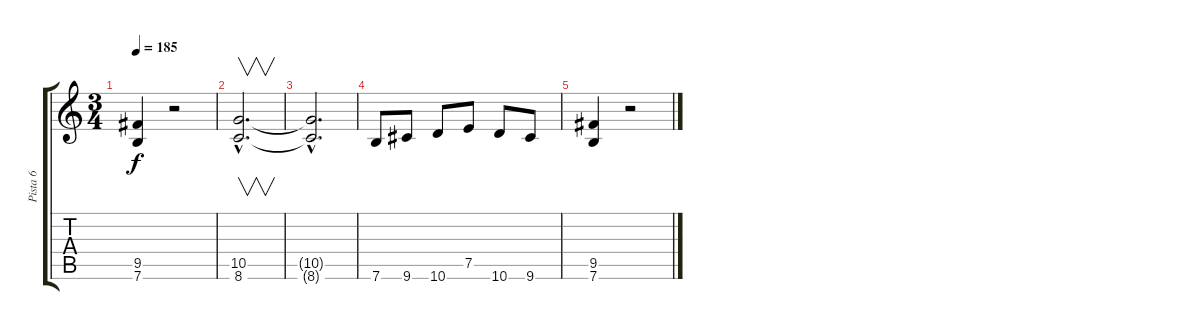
\track ("Pista 6" "Pista 6") {instrument distortionguitar}
\staff {score tabs}
\tuning (E4 B3 G3 D3 A2 E2) {hide}
\ts (3 4)
\tempo 185
\clef g2
\ks c
(9.5 7.6).4{dy f} r.2 |
(10.5{hac} 8.6{hac}).2{v d} |
(10.5{hac t} 8.6{hac t}).2{d} |
7.6.8 9.6.8 10.6.8 7.5.8 10.6.8 9.6.8 |
(9.5 7.6).4 r.2
